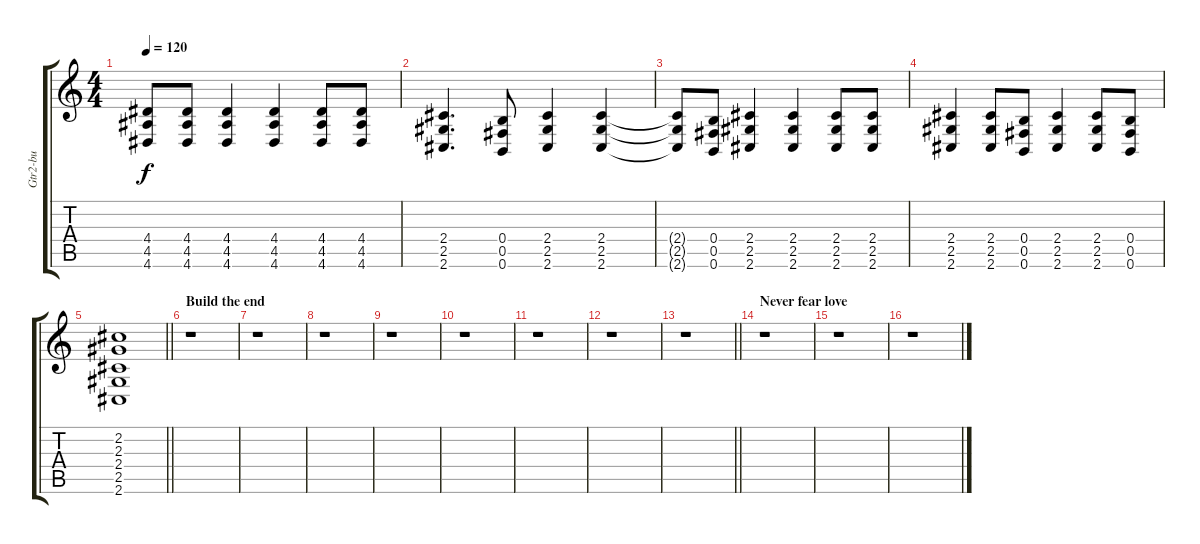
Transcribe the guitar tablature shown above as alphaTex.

\track ("Gtr2-bu" "Gtr2-bu") {mute instrument acousticguitarsteel}
\staff {score tabs}
\tuning (Eb4 B3 Gb3 B2 Gb2 B1) {hide}
\ts (4 4)
\tempo 120
\clef g2
\ks c
(4.4{t} 4.5{t} 4.6{t}).8{dy f} (4.4 4.5 4.6).8 (4.4 4.5 4.6).4 (4.4 4.5 4.6).4 (4.4 4.5 4.6).8 (4.4 4.5 4.6).8 |
(2.4 2.5 2.6).4{d} (0.4 0.5 0.6).8 (2.4 2.5 2.6).4 (2.4 2.5 2.6).4 |
(2.4{t} 2.5{t} 2.6{t}).8 (0.4 0.5 0.6).8 (2.4 2.5 2.6).4 (2.4 2.5 2.6).4 (2.4 2.5 2.6).8 (2.4 2.5 2.6).8 |
(2.4 2.5 2.6).4 (2.4 2.5 2.6).8 (0.4 0.5 0.6).8 (2.4 2.5 2.6).4 (2.4 2.5 2.6).8 (0.4 0.5 0.6).8 |
\barLineRight lightlight
(2.2 2.3 2.4 2.5 2.6).1 |
\section ("" "Build the end")
r.1 |
r.1 |
r.1 |
r.1 |
r.1 |
r.1 |
r.1 |
\barLineRight lightlight
r.1 |
\section ("" "Never fear love")
r.1 |
r.1 |
r.1
